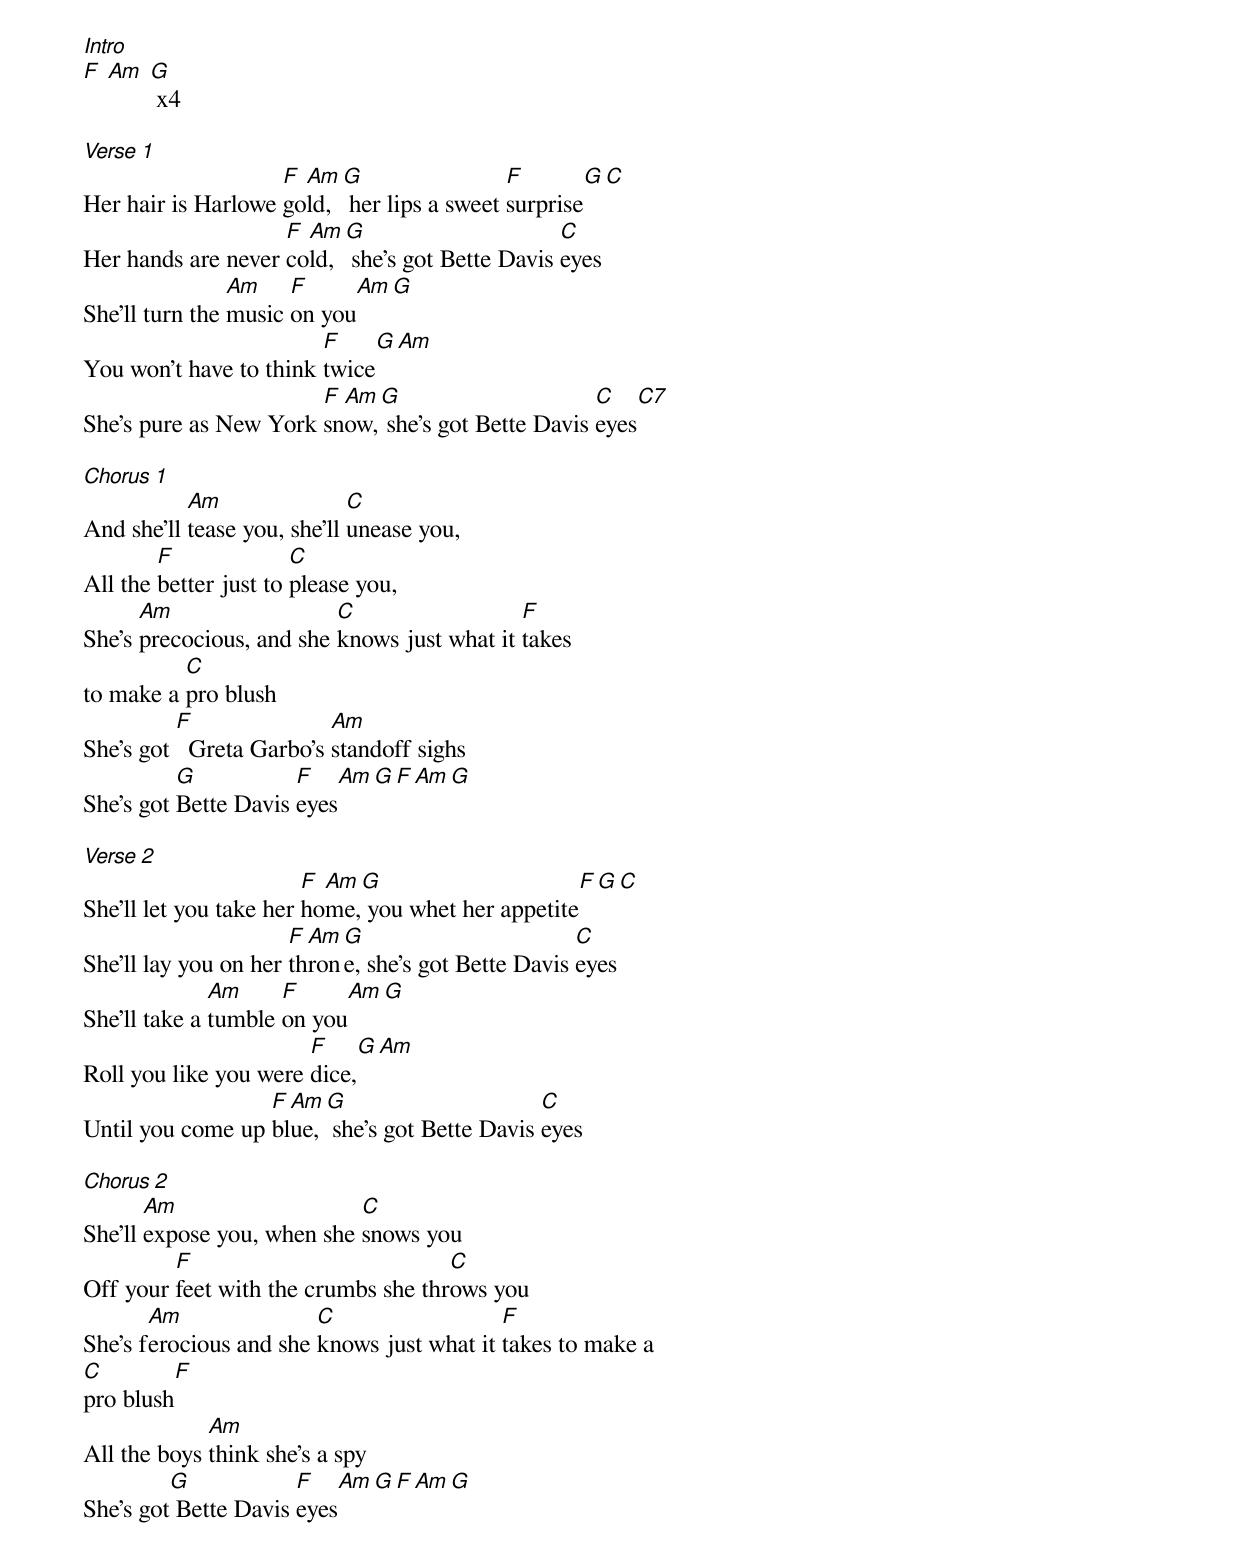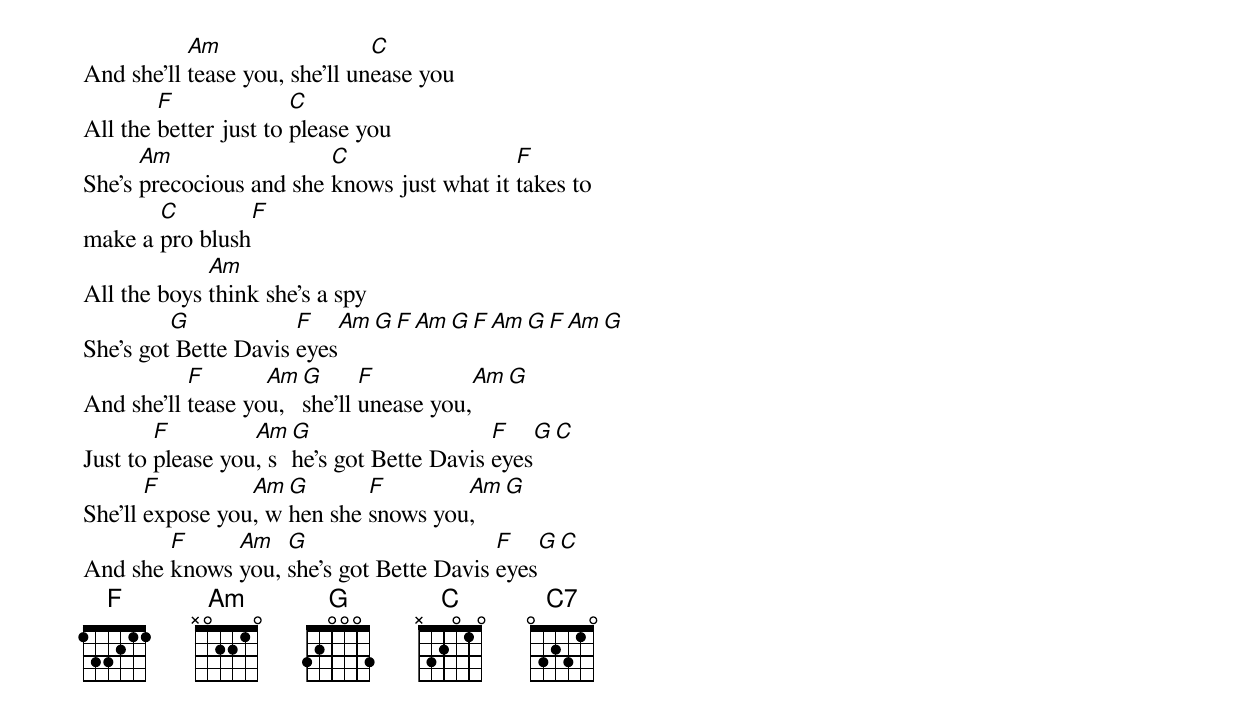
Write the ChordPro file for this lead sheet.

[Intro]
[F] [Am] [G] x4

[Verse 1]
Her hair is Harlowe [F]go[Am]ld,[G] her lips a sweet [F]surprise[G][C]
Her hands are never [F]co[Am]ld,[G] she's got Bette Davis [C]eyes
She'll turn the [Am]music [F]on you[Am][G]
You won't have to think [F]twice[G][Am]
She's pure as New York [F]sn[Am]ow,[G] she's got Bette Davis [C]eyes[C7]

[Chorus 1]
And she'll [Am]tease you, she'll [C]unease you,
All the [F]better just to [C]please you,
She's [Am]precocious, and she [C]knows just what it [F]takes
to make a [C]pro blush
She's got [F]  Greta Garbo's [Am]standoff sighs
She's got [G]Bette Davis [F]eyes[Am][G][F][Am][G]

[Verse 2]
She'll let you take her [F]ho[Am]me,[G] you whet her appetite[F][G][C]
She'll lay you on her [F]th[Am]ron[G]e, she's got Bette Davis [C]eyes
She'll take a [Am]tumble [F]on you[Am][G]
Roll you like you were [F]dice,[G][Am]
Until you come up [F]bl[Am]ue,[G] she's got Bette Davis [C]eyes

[Chorus 2]
She'll [Am]expose you, when she [C]snows you
Off your [F]feet with the crumbs she thr[C]ows you
She's f[Am]erocious and she [C]knows just what it [F]takes to make a
[C]pro blush[F]
All the boys [Am]think she's a spy
She's got[G] Bette Davis [F]eyes[Am][G][F][Am][G]
And she'll [Am]tease you, she'll un[C]ease you
All the [F]better just to [C]please you
She's [Am]precocious and she [C]knows just what it [F]takes to
make a [C]pro blush[F]
All the boys [Am]think she's a spy
She's got[G] Bette Davis [F]eyes[Am][G][F][Am][G][F][Am][G][F][Am][G]
And she'll [F]tease yo[Am]u, [G]she'll [F]unease you,[Am][G]
Just to [F]please you[Am], s[G]he's got Bette Davis [F]eyes[G][C]
She'll [F]expose you[Am], w[G]hen she [F]snows you[Am],[G]
And she [F]knows [Am]you, [G]she's got Bette Davis [F]eyes[G][C]
